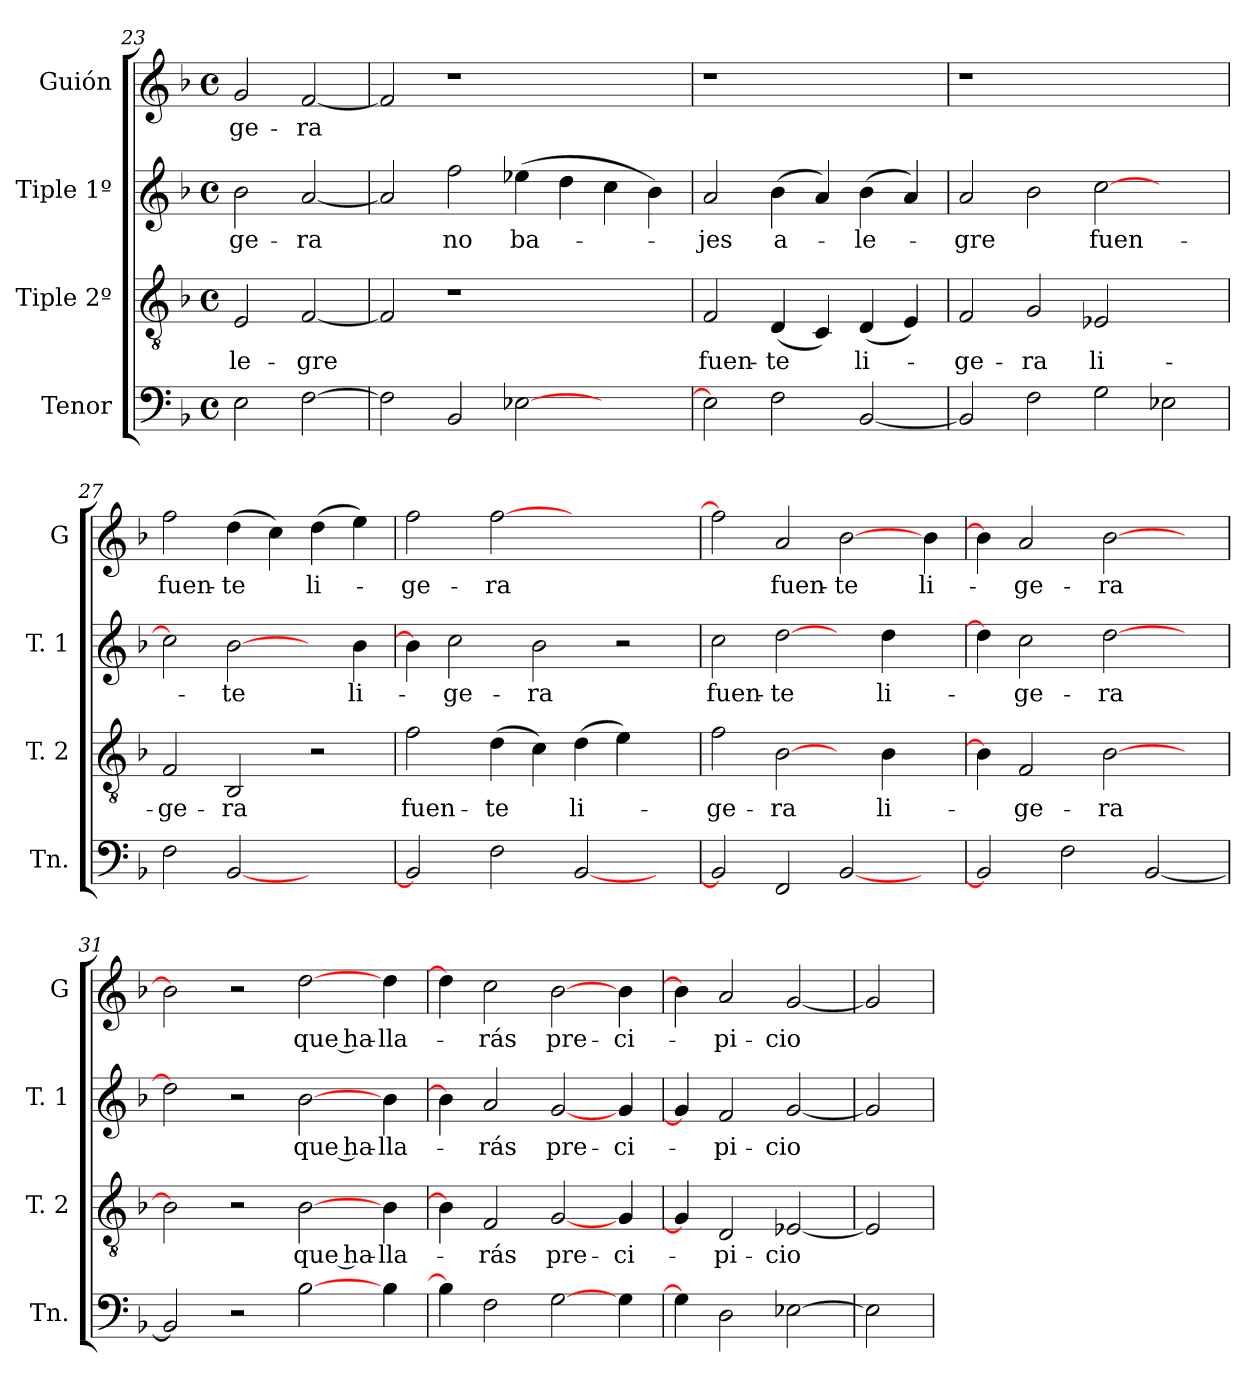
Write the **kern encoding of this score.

**kern	**kern	**text	**kern	**text	**kern	**text
*part4	*part3	*part3	*part2	*part2	*part1	*part1
*staff4	*staff3	*staff3	*staff2	*staff2	*staff1	*staff1
*I"Tenor	*I"Tiple 2º	*	*I"Tiple 1º	*	*I"Guión	*
*I'Tn.	*I'T. 2	*	*I'T. 1	*	*I'G	*
*clefF4	*clefGv2	*	*clefG2	*	*clefG2	*
*k[b-]	*k[b-]	*	*k[b-]	*	*k[b-]	*
*M4/4	*M4/4	*	*M4/4	*	*M4/4	*
*met(c)	*met(c)	*	*met(c)	*	*met(c)	*
=23	=23	=23	=23	=23	=23	=23
2E	2E	-le-	2b-	-ge-	2g	-ge-
[2F	[2F	-gre	[2a	-ra	[2f	-ra
=24	=24	=24	=24	=24	=24	=24
2F]	2F]	.	2a]	.	2f]	.
2BB-	1r	.	2ff	no	1r	.
[2E-X	.	.	(4ee-X	ba-	.	.
.	.	.	4dd	.	.	.
2ryy	2ryy	.	4cc	.	2ryy	.
.	.	.	4b-)	.	.	.
=25	=25	=25	=25	=25	=25	=25
2E-]	2F	-fuen-	2a	-jes	1r	.
2F	(4D	-te	(4b-	-a-	.	.
.	4C)	.	4a)	.	.	.
[2BB-	(4D	li-	(4b-	-le-	2ryy	.
.	4E)	.	4a)	.	.	.
=26	=26	=26	=26	=26	=26	=26
2BB-]	2F	-ge-	2a	-gre	1r	.
2F	2G	-ra	2b-	.	.	.
2G	2E-X	li-	[2cc	fuen-	2ryy	.
2E-X	2ryy	.	2ryy	.	2ryy	.
=27	=27	=27	=27	=27	=27	=27
2F	2F	-ge-	2cc]	.	2ff	fuen-
[2BB-	2BB-	-ra	[2b-	-te	(4dd	-te
.	.	.	.	.	4cc)	.
2ryy	2r	.	4ryy	.	(4dd	li-
.	.	.	4b-	li-	4ee)	.
=28	=28	=28	=28	=28	=28	=28
2BB-]	2f	-fuen-	4b-]	.	2ff	-ge-
.	.	.	2cc	-ge-	.	.
2F	(4d	-te	.	.	[2ff	-ra
.	4c)	.	2b-	-ra	.	.
[2BB-	(4d	li-	.	.	2.ryy	.
.	4e)	.	2r	.	.	.
4ryy	4ryy	.	.	.	.	.
=29	=29	=29	=29	=29	=29	=29
2BB-]	2f	-ge-	2cc	fuen-	2ff]	.
2FF	[2B-	-ra	[2dd	-te	2a	fuen-
[2BB-	4ryy	.	4ryy	.	[2b-	-te
.	4B-	li-	4dd	li-	.	.
4ryy	4ryy	.	4ryy	.	4b-	li-
=30	=30	=30	=30	=30	=30	=30
2BB-]	4B-]	.	4dd]	.	4b-]	.
.	2F	-ge-	2cc	-ge-	2a	-ge-
2F	.	.	.	.	.	.
.	[2B-	-ra	[2dd	-ra	[2b-	-ra
[2BB-	.	.	.	.	.	.
.	4ryy	.	4ryy	.	4ryy	.
=31	=31	=31	=31	=31	=31	=31
2BB-]	2B-]	.	2dd]	.	2b-]	.
2r	2r	.	2r	.	2r	.
[2B-	[2B-	que ha-	[2b-	que ha-	[2dd	que ha-
4B-	4B-	-lla-	4b-	-lla-	4dd	-lla-
=32	=32	=32	=32	=32	=32	=32
4B-]	4B-]	.	4b-]	.	4dd]	.
2F	2F	-rás	2a	-rás	2cc	-rás
[2G	[2G	pre-	[2g	pre-	[2b-	pre-
4G	4G	-ci-	4g	-ci-	4b-	-ci-
=33	=33	=33	=33	=33	=33	=33
4G]	4G]	.	4g]	.	4b-]	.
2D	2D	-pi-	2f	-pi-	2a	-pi-
[2E-X	[2E-X	-cio	[2g	-cio	[2g	-cio
=34	=34	=34	=34	=34	=34	=34
2E-]	2E-]	.	2g]	.	2g]	.
=	=	=	=	=	=	=
*-	*-	*-	*-	*-	*-	*-
